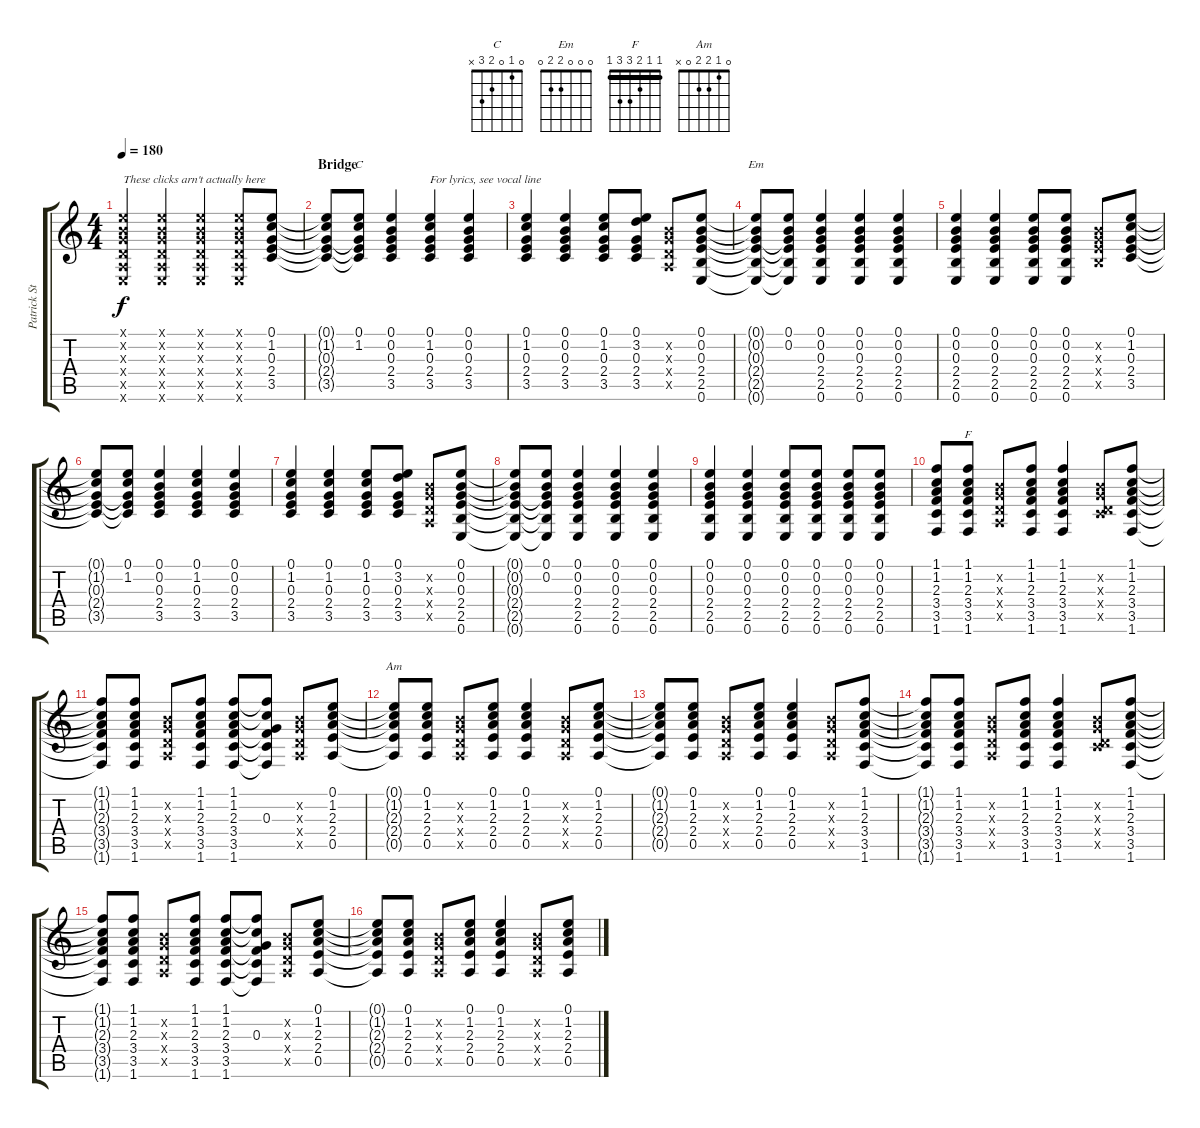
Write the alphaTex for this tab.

\track ("Patrick Stump (Rythmn Guitar)" "Patrick St") {instrument acousticguitarsteel}
\staff {score tabs}
\tuning (E4 B3 G3 D3 A2 E2) {hide}
\chord ("C" 0 1 0 2 3 x)
\chord ("Em" 0 0 0 2 2 0)
\chord ("F" 1 1 2 3 3 1) {barre 1}
\chord ("Am" 0 1 2 2 0 x)
\ts (4 4)
\tempo 180
\clef g2
\ks c
(0.1{x} 0.2{x} 0.3{x} 0.4{x} 0.5{x} 0.6{x}).4{txt "These clicks arn't actually here" dy f instrument acousticguitarsteel} (0.1{x} 0.2{x} 0.3{x} 0.4{x} 0.5{x} 0.6{x}).4 (0.1{x} 0.2{x} 0.3{x} 0.4{x} 0.5{x} 0.6{x}).4 (0.1{x} 0.2{x} 0.3{x} 0.4{x} 0.5{x} 0.6{x}).8 (0.1 1.2 0.3 2.4 3.5).8 |
\section ("" "Bridge")
(0.1{t} 1.2{t} 0.3{t} 2.4{t} 3.5{t}).8 (0.1 1.2 0.3{t} 2.4{t} 3.5{t}).8{ch "C"} (0.1 0.2 0.3 2.4 3.5).4 (0.1 1.2 0.3 2.4 3.5).4{txt "For lyrics, see vocal line"} (0.1 0.2 0.3 2.4 3.5).4 |
(0.1 1.2 0.3 2.4 3.5).4 (0.1 0.2 0.3 2.4 3.5).4 (0.1 1.2 0.3 2.4 3.5).8 (0.1 3.2 0.3 2.4 3.5).8 (0.2{x} 0.3{x} 0.4{x} 0.5{x}).8 (0.1 0.2 0.3 2.4 2.5 0.6).8 |
(0.1{t} 0.2{t} 0.3{t} 2.4{t} 2.5{t} 0.6{t}).8{ch "Em"} (0.1 0.2 0.3{t} 2.4{t} 2.5{t} 0.6{t}).8 (0.1 0.2 0.3 2.4 2.5 0.6).4 (0.1 0.2 0.3 2.4 2.5 0.6).4 (0.1 0.2 0.3 2.4 2.5 0.6).4 |
(0.1 0.2 0.3 2.4 2.5 0.6).4 (0.1 0.2 0.3 2.4 2.5 0.6).4 (0.1 0.2 0.3 2.4 2.5 0.6).8 (0.1 0.2 0.3 2.4 2.5 0.6).8 (0.2{x} 0.3{x} 2.4{x} 2.5{x}).8 (0.1 1.2 0.3 2.4 3.5).8 |
(0.1{t} 1.2{t} 0.3{t} 2.4{t} 3.5{t}).8 (0.1 1.2 0.3{t} 2.4{t} 3.5{t}).8 (0.1 0.2 0.3 2.4 3.5).4 (0.1 1.2 0.3 2.4 3.5).4 (0.1 0.2 0.3 2.4 3.5).4 |
(0.1 1.2 0.3 2.4 3.5).4 (0.1 1.2 0.3 2.4 3.5).4 (0.1 1.2 0.3 2.4 3.5).8 (0.1 3.2 0.3 2.4 3.5).8 (0.2{x} 0.3{x} 0.4{x} 0.5{x}).8 (0.1 0.2 0.3 2.4 2.5 0.6).8 |
(0.1{t} 0.2{t} 0.3{t} 2.4{t} 2.5{t} 0.6{t}).8 (0.1 0.2 0.3{t} 2.4{t} 2.5{t} 0.6{t}).8 (0.1 0.2 0.3 2.4 2.5 0.6).4 (0.1 0.2 0.3 2.4 2.5 0.6).4 (0.1 0.2 0.3 2.4 2.5 0.6).4 |
(0.1 0.2 0.3 2.4 2.5 0.6).4 (0.1 0.2 0.3 2.4 2.5 0.6).4 (0.1 0.2 0.3 2.4 2.5 0.6).8 (0.1 0.2 0.3 2.4 2.5 0.6).8 (0.1 0.2 0.3 2.4 2.5 0.6).8 (0.1 0.2 0.3 2.4 2.5 0.6).8 |
(1.1 1.2 2.3 3.4 3.5 1.6).8 (1.1 1.2 2.3 3.4 3.5 1.6).8{ch "F"} (0.2{x} 0.3{x} 0.4{x} 0.5{x}).8 (1.1 1.2 2.3 3.4 3.5 1.6).8 (1.1 1.2 2.3 3.4 3.5 1.6).4 (0.2{x} 0.3{x} 0.4{x} 3.5{x}).8 (1.1 1.2 2.3 3.4 3.5 1.6).8 |
(1.1{t} 1.2{t} 2.3{t} 3.4{t} 3.5{t} 1.6{t}).8 (1.1 1.2 2.3 3.4 3.5 1.6).8 (0.2{x} 0.3{x} 0.4{x} 0.5{x}).8 (1.1 1.2 2.3 3.4 3.5 1.6).8 (1.1 1.2 2.3 3.4 3.5 1.6).8 (1.1{t} 1.2{t} 0.3 3.4{t} 3.5{t} 1.6{t}).8 (0.2{x} 0.3{x} 0.4{x} 0.5{x}).8 (0.1 1.2 2.3 2.4 0.5).8 |
(0.1{t} 1.2{t} 2.3{t} 2.4{t} 0.5{t}).8{ch "Am"} (0.1 1.2 2.3 2.4 0.5).8 (0.2{x} 0.3{x} 0.4{x} 0.5{x}).8 (0.1 1.2 2.3 2.4 0.5).8 (0.1 1.2 2.3 2.4 0.5).4 (0.2{x} 0.3{x} 0.4{x} 0.5{x}).8 (0.1 1.2 2.3 2.4 0.5).8 |
(0.1{t} 1.2{t} 2.3{t} 2.4{t} 0.5{t}).8 (0.1 1.2 2.3 2.4 0.5).8 (0.2{x} 0.3{x} 0.4{x} 0.5{x}).8 (0.1 1.2 2.3 2.4 0.5).8 (0.1 1.2 2.3 2.4 0.5).4 (0.2{x} 0.3{x} 0.4{x} 0.5{x}).8 (1.1 1.2 2.3 3.4 3.5 1.6).8 |
(1.1{t} 1.2{t} 2.3{t} 3.4{t} 3.5{t} 1.6{t}).8 (1.1 1.2 2.3 3.4 3.5 1.6).8 (0.2{x} 0.3{x} 0.4{x} 0.5{x}).8 (1.1 1.2 2.3 3.4 3.5 1.6).8 (1.1 1.2 2.3 3.4 3.5 1.6).4 (0.2{x} 0.3{x} 0.4{x} 3.5{x}).8 (1.1 1.2 2.3 3.4 3.5 1.6).8 |
(1.1{t} 1.2{t} 2.3{t} 3.4{t} 3.5{t} 1.6{t}).8 (1.1 1.2 2.3 3.4 3.5 1.6).8 (0.2{x} 0.3{x} 0.4{x} 0.5{x}).8 (1.1 1.2 2.3 3.4 3.5 1.6).8 (1.1 1.2 2.3 3.4 3.5 1.6).8 (1.1{t} 1.2{t} 0.3 3.4{t} 3.5{t} 1.6{t}).8 (0.2{x} 0.3{x} 0.4{x} 0.5{x}).8 (0.1 1.2 2.3 2.4 0.5).8 |
(0.1{t} 1.2{t} 2.3{t} 2.4{t} 0.5{t}).8 (0.1 1.2 2.3 2.4 0.5).8 (0.2{x} 0.3{x} 0.4{x} 0.5{x}).8 (0.1 1.2 2.3 2.4 0.5).8 (0.1 1.2 2.3 2.4 0.5).4 (0.2{x} 0.3{x} 0.4{x} 0.5{x}).8 (0.1 1.2 2.3 2.4 0.5).8
